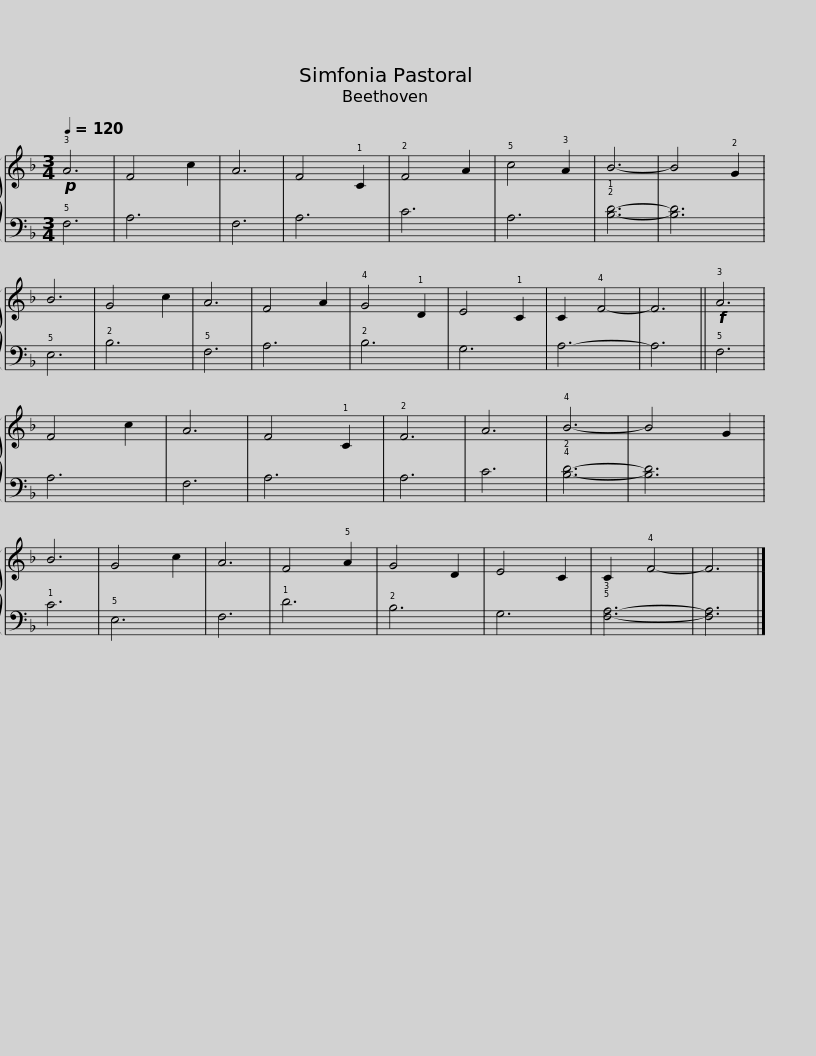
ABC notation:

X:1
%%score { 1 | 2 }
L:1/8
Q:1/4=120
M:3/4
I:linebreak $
K:F
V:1 treble
V:2 bass
V:1
!p! !3!A6 | F4 c2 | A6 | F4 !1!C2 | !2!F4 A2 |$ %5
 !5!c4 !3!A2 | B6- | B4 !2!G2 | B6 | G4 c2 | %10
 A6 |$ F4 A2 | !4!G4 !1!D2 | E4 !1!C2 | C2 !4!F4- | %15
 F6 ||$!f! !3!A6 | F4 c2 | A6 | F4 !1!C2 | %20
 !2!F6 |$ A6 | !4!B6- | B4 G2 | B6 | %25
 G4 c2 | A6 |$ F4 !5!A2 | G4 D2 | E4 C2 | %30
 C2 !4!F4- | F6 |] %32
V:2
 !5!F,6 | A,6 | F,6 | A,6 | C6 |$ %5
 A,6 | !2!!1![B,D]6- | [B,D]6 | !5!E,6 | !2!B,6 | %10
 !5!F,6 |$ A,6 | !2!B,6 | G,6 | A,6- | %15
 A,6 ||$ !5!F,6 | A,6 | F,6 | A,6 | %20
 A,6 |$ C6 | !4!!2![B,D]6- | [B,D]6 | !1!C6 | %25
 !5!E,6 | F,6 |$ !1!D6 | !2!B,6 | G,6 | %30
 !5!!3![F,A,]6- | [F,A,]6 |] %32
